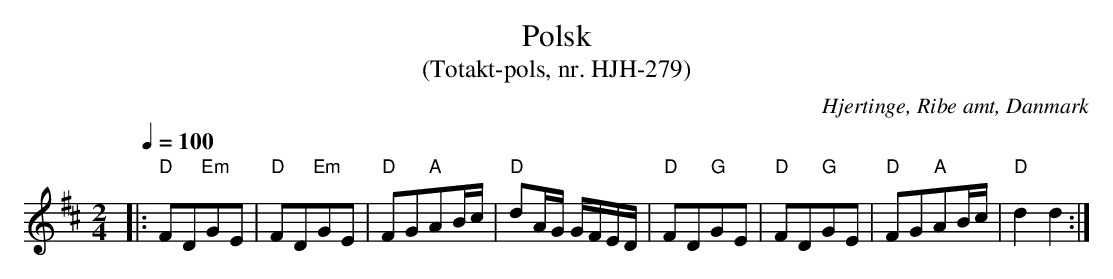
X:1
T:Polsk
T:(Totakt-pols, nr. HJH-279)
O:Hjertinge, Ribe amt, Danmark
M:2/4
L:1/8
Q:1/4=100
K:D
|: "D"FD"Em"GE | "D"FD"Em"GE | "D"FG"A"AB/c/ | "D"dA/G/ G/F/E/D/ | "D"FD"G"GE | "D"FD"G"GE | "D"FG"A"AB/c/ | "D"d2 d2 :|
